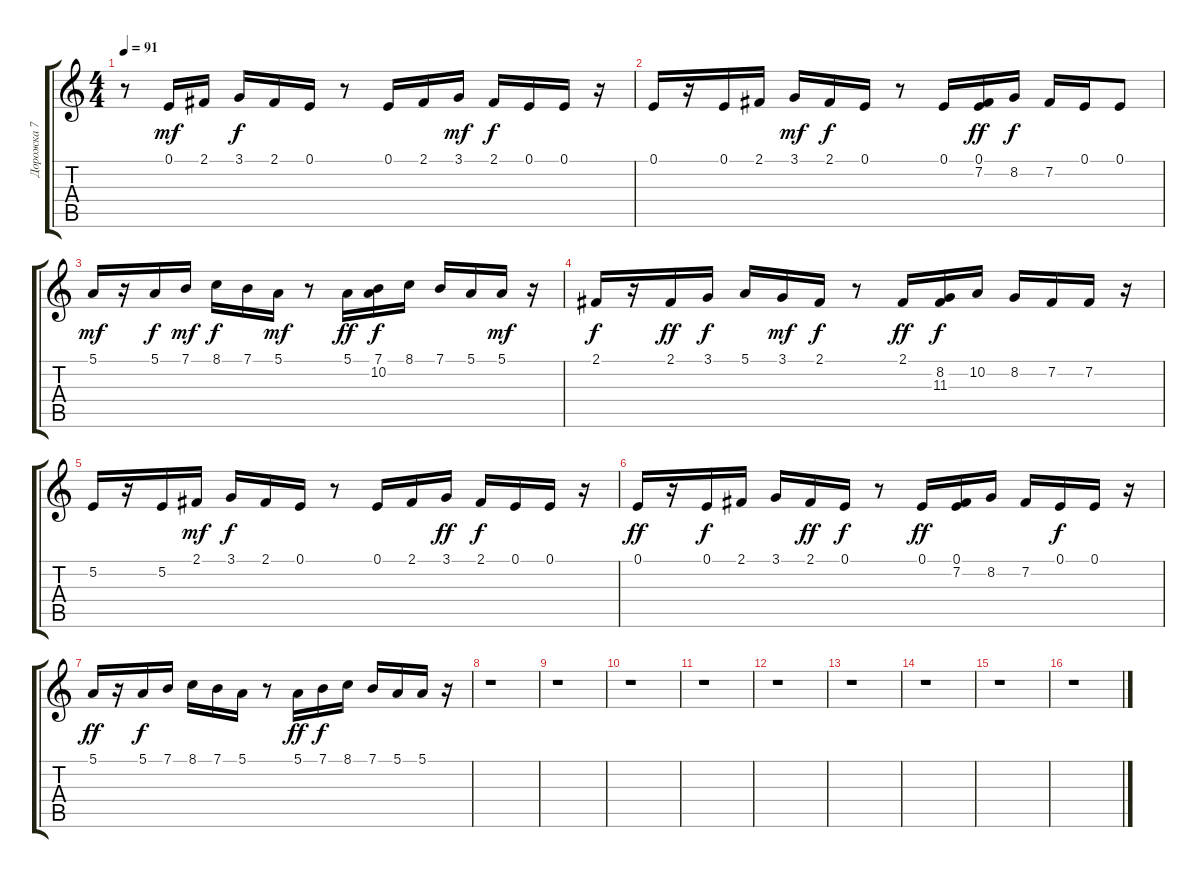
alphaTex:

\track ("Дорожка 7" "Дорожка 7") {instrument lead2sawtooth}
\staff {score tabs}
\tuning (E4 B3 G3 D3 A2 E2) {hide}
\ts (4 4)
\tempo 91
\clef g2
\ks c
r.8{dy ff} 0.1.16{dy mf} 2.1.16 3.1.16{dy f} 2.1.16 0.1.16 r.8 0.1.16 2.1.16 3.1.16{dy mf} 2.1.16{dy f} 0.1.16 0.1.16 r.16 |
0.1.16 r.16 0.1.16 2.1.16 3.1.16{dy mf} 2.1.16{dy f} 0.1.16 r.8 0.1.16 (0.1 7.2).16{dy ff} 8.2.16{dy f} 7.2.16 0.1.16 0.1.8 |
5.1.16{dy mf} r.16 5.1.16{dy f} 7.1.16{dy mf} 8.1.16{dy f} 7.1.16 5.1.16{dy mf} r.8 5.1.16{dy ff} (7.1 10.2).16{dy f} 8.1.16 7.1.16 5.1.16 5.1.16{dy mf} r.16 |
2.1.16{dy f} r.16 2.1.16{dy ff} 3.1.16{dy f} 5.1.16 3.1.16{dy mf} 2.1.16{dy f} r.8 2.1.16{dy ff} (8.2 11.3).16{dy f} 10.2.16 8.2.16 7.2.16 7.2.16 r.16 |
5.2.16 r.16 5.2.16 2.1.16{dy mf} 3.1.16{dy f} 2.1.16 0.1.16 r.8 0.1.16 2.1.16 3.1.16{dy ff} 2.1.16{dy f} 0.1.16 0.1.16 r.16 |
0.1.16{dy ff} r.16 0.1.16{dy f} 2.1.16 3.1.16 2.1.16{dy ff} 0.1.16{dy f} r.8 0.1.16{dy ff} (0.1 7.2).16 8.2.16 7.2.16 0.1.16{dy f} 0.1.16 r.16 |
5.1.16{dy ff} r.16 5.1.16{dy f} 7.1.16 8.1.16 7.1.16 5.1.16 r.8 5.1.16{dy ff} 7.1.16{dy f} 8.1.16 7.1.16 5.1.16 5.1.16 r.16 |
r.1 |
r.1 |
r.1 |
r.1 |
r.1 |
r.1 |
r.1 |
r.1 |
r.1
